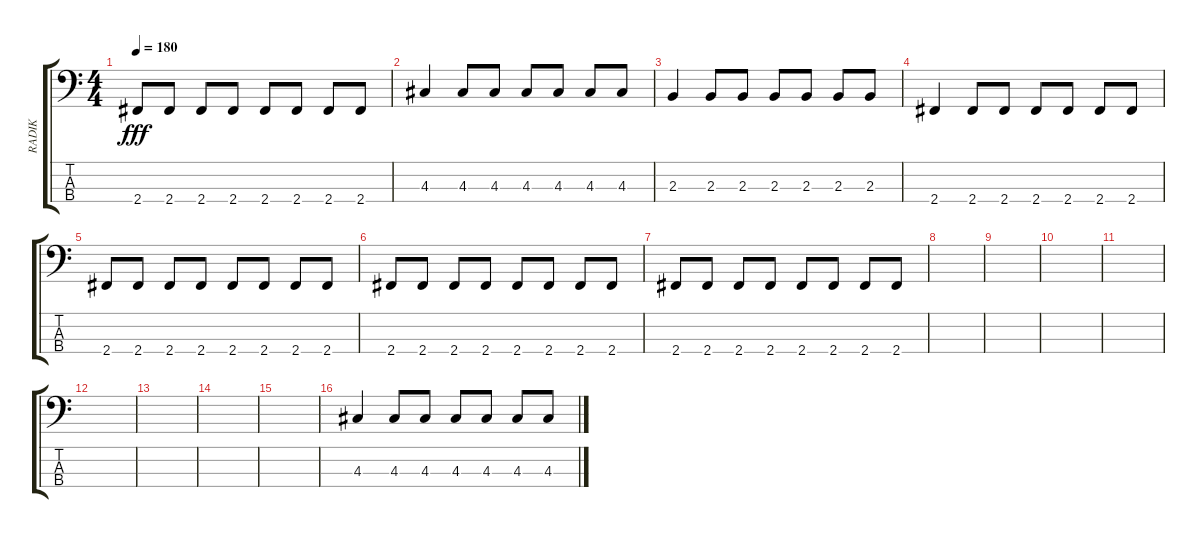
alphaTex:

\track ("RADIK" "RADIK") {instrument electricbassfinger}
\staff {score tabs}
\tuning (G2 D2 A1 E1) {hide}
\ts (4 4)
\tempo 180
\clef f4
\ks c
2.4.8{dy fff} 2.4.8 2.4.8 2.4.8 2.4.8 2.4.8 2.4.8 2.4.8 |
4.3.4 4.3.8 4.3.8 4.3.8 4.3.8 4.3.8 4.3.8 |
2.3.4 2.3.8 2.3.8 2.3.8 2.3.8 2.3.8 2.3.8 |
2.4.4 2.4.8 2.4.8 2.4.8 2.4.8 2.4.8 2.4.8 |
2.4.8 2.4.8 2.4.8 2.4.8 2.4.8 2.4.8 2.4.8 2.4.8 |
2.4.8 2.4.8 2.4.8 2.4.8 2.4.8 2.4.8 2.4.8 2.4.8 |
2.4.8 2.4.8 2.4.8 2.4.8 2.4.8 2.4.8 2.4.8 2.4.8 |
|
|
|
|
|
|
|
|
4.3.4 4.3.8 4.3.8 4.3.8 4.3.8 4.3.8 4.3.8
